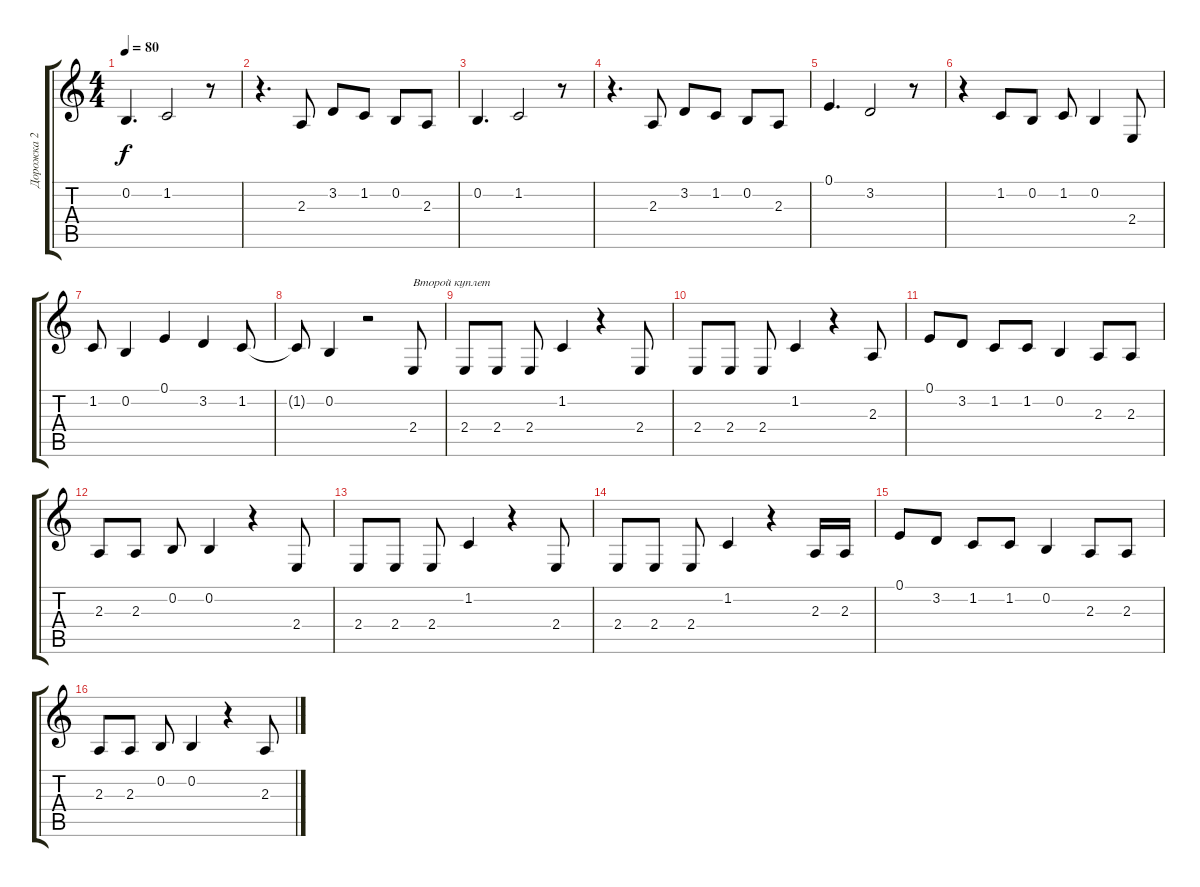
\track ("Дорожка 2" "Дорожка 2") {instrument oboe}
\staff {score tabs}
\tuning (E4 B3 G3 D3 A2 E2) {hide}
\ts (4 4)
\tempo 80
\clef g2
\ks c
0.2.4{d dy f} 1.2.2 r.8 |
r.4{d} 2.3.8 3.2.8 1.2.8 0.2.8 2.3.8 |
0.2.4{d} 1.2.2 r.8 |
r.4{d} 2.3.8 3.2.8 1.2.8 0.2.8 2.3.8 |
0.1.4{d} 3.2.2 r.8 |
r.4 1.2.8 0.2.8 1.2.8 0.2.4 2.4.8 |
1.2.8 0.2.4 0.1.4 3.2.4 1.2.8 |
1.2{t}.8 0.2.4 r.2 2.4.8{txt "Второй куплет"} |
2.4.8 2.4.8 2.4.8 1.2.4 r.4 2.4.8 |
2.4.8 2.4.8 2.4.8 1.2.4 r.4 2.3.8 |
0.1.8 3.2.8 1.2.8 1.2.8 0.2.4 2.3.8 2.3.8 |
2.3.8 2.3.8 0.2.8 0.2.4 r.4 2.4.8 |
2.4.8 2.4.8 2.4.8 1.2.4 r.4 2.4.8 |
2.4.8 2.4.8 2.4.8 1.2.4 r.4 2.3.16 2.3.16 |
0.1.8 3.2.8 1.2.8 1.2.8 0.2.4 2.3.8 2.3.8 |
2.3.8 2.3.8 0.2.8 0.2.4 r.4 2.3.8
